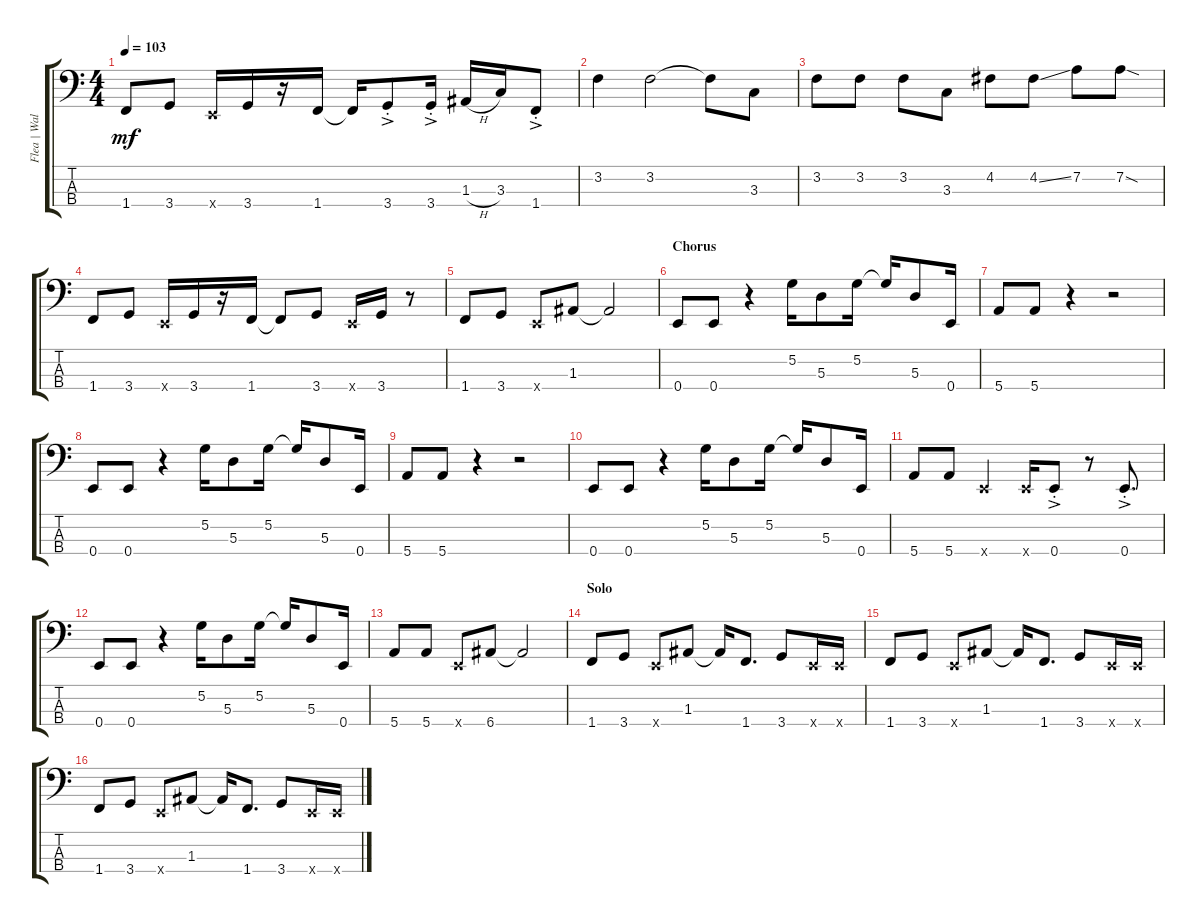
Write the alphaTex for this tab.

\track ("Flea | Wal Mk ll | Bass" "Flea | Wal") {instrument electricbassfinger}
\staff {score tabs}
\tuning (G2 D2 A1 E1) {hide}
\ts (4 4)
\tempo 103
\clef f4
\ks c
1.4.8{dy mf} 3.4.8 0.4{x}.16 3.4.16 r.16 1.4.16 1.4{t}.16 3.4{ac st}.8 3.4{ac st}.16 1.3{h}.16 3.3.16 1.4{ac st}.8 |
3.2.4 3.2.2 3.2{t}.8 3.3.8 |
3.2.8 3.2.8 3.2.8 3.3.8 4.2.8 4.2{ss}.8 7.2.8 7.2{sod}.8 |
1.4.8 3.4.8 0.4{x}.16 3.4.16 r.16 1.4.16 1.4{t}.8 3.4.8 0.4{x}.16 3.4.16 r.8 |
1.4.8 3.4.8 0.4{x}.8 1.3.8 1.3{t}.2 |
\section ("" "Chorus")
0.4.8 0.4.8 r.4 5.2.16 5.3.8 5.2.16 5.2{t}.16 5.3.8 0.4.16 |
5.4.8 5.4.8 r.4 r.2 |
0.4.8 0.4.8 r.4 5.2.16 5.3.8 5.2.16 5.2{t}.16 5.3.8 0.4.16 |
5.4.8 5.4.8 r.4 r.2 |
0.4.8 0.4.8 r.4 5.2.16 5.3.8 5.2.16 5.2{t}.16 5.3.8 0.4.16 |
5.4.8 5.4.8 0.4{x}.4 0.4{x}.16 0.4{ac st}.8 r.8 0.4{ac st}.8{d} |
0.4.8 0.4.8 r.4 5.2.16 5.3.8 5.2.16 5.2{t}.16 5.3.8 0.4.16 |
5.4.8 5.4.8 0.4{x}.8 6.4.8 6.4{t}.2 |
\section ("" "Solo")
1.4.8 3.4.8 0.4{x}.8 1.3.8 1.3{t}.16 1.4.8{d} 3.4.8 0.4{x}.16 0.4{x}.16 |
1.4.8 3.4.8 0.4{x}.8 1.3.8 1.3{t}.16 1.4.8{d} 3.4.8 0.4{x}.16 0.4{x}.16 |
1.4.8 3.4.8 0.4{x}.8 1.3.8 1.3{t}.16 1.4.8{d} 3.4.8 0.4{x}.16 0.4{x}.16
